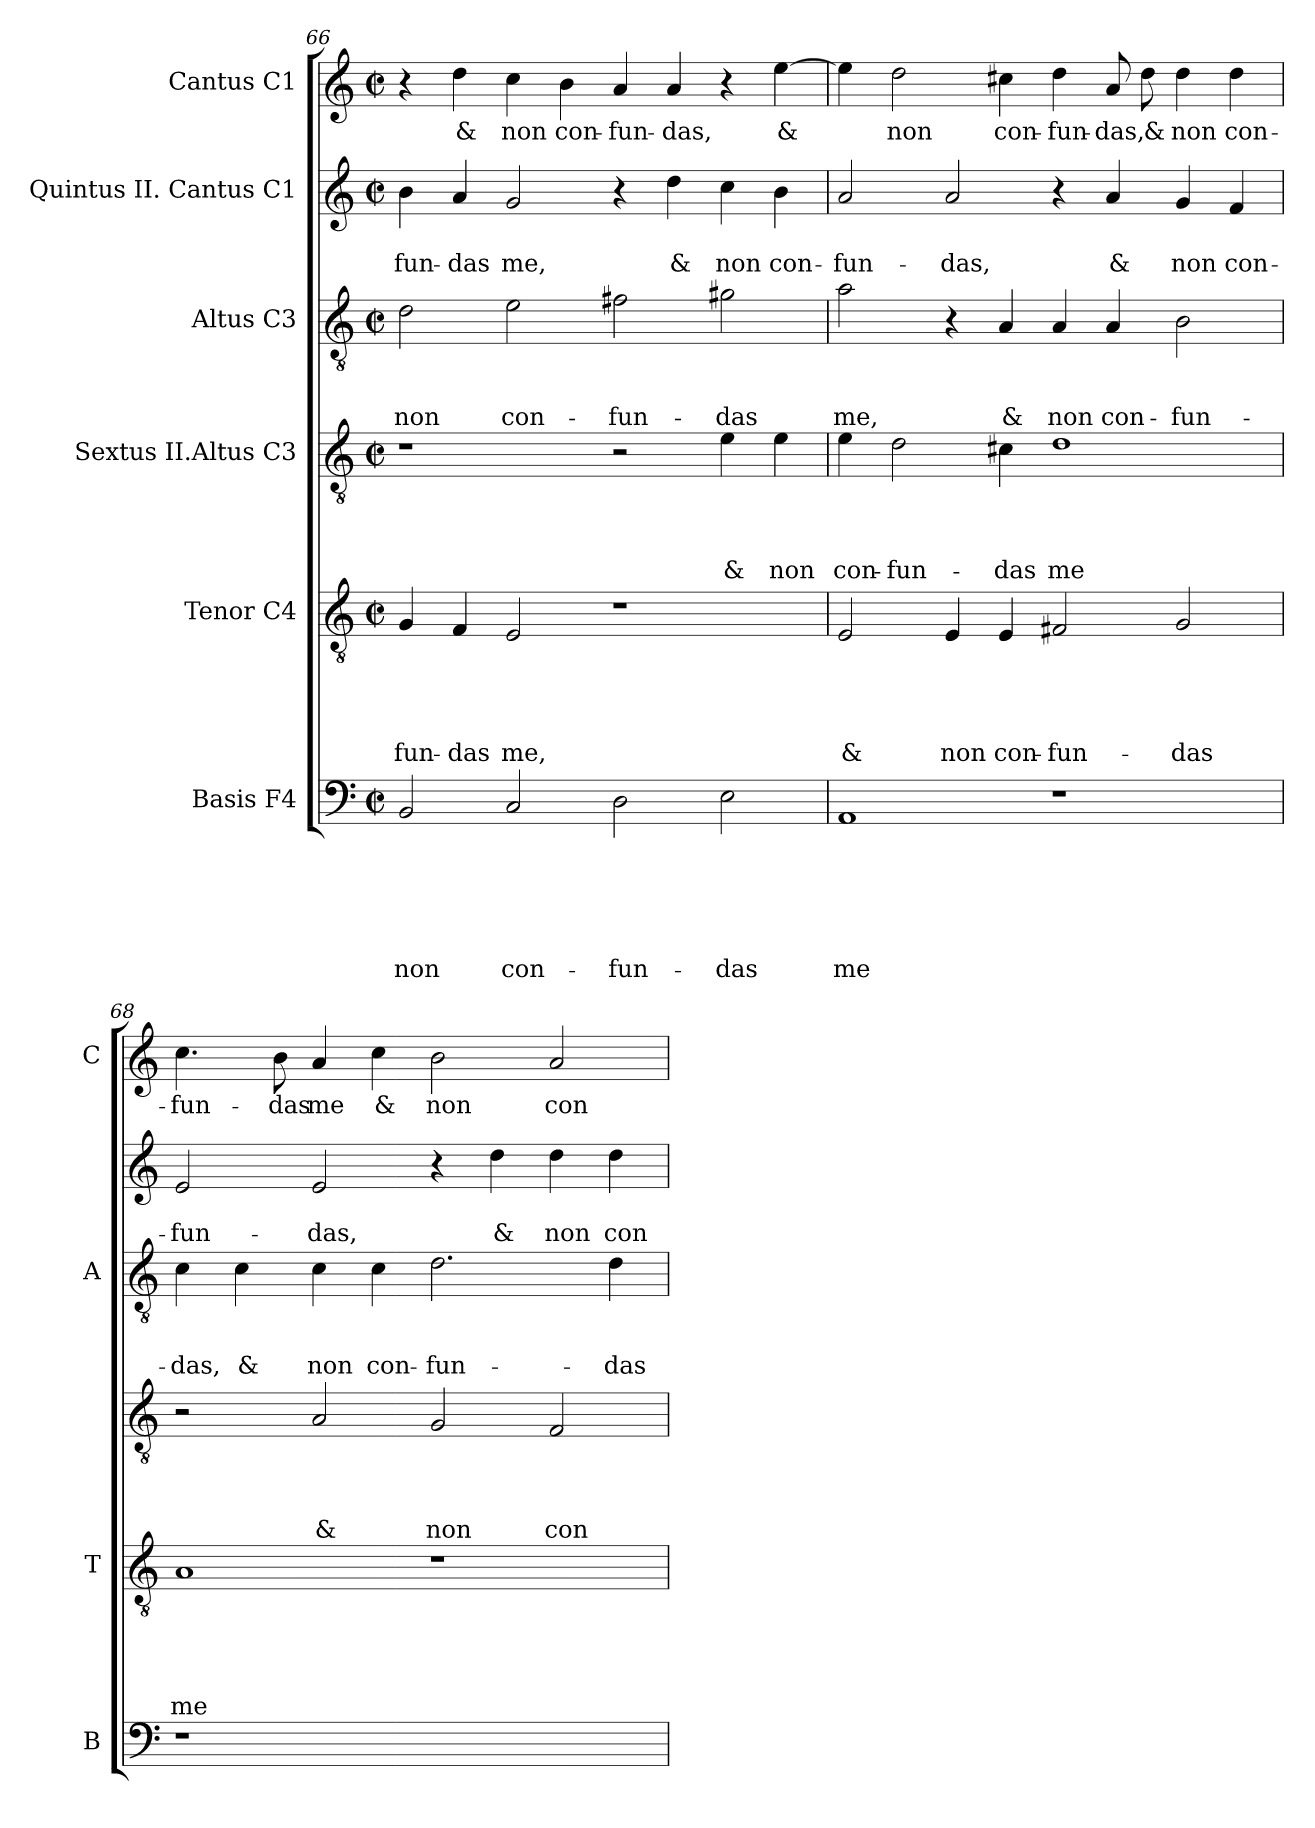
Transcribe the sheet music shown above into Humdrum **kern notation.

**kern	**text	**text	**text	**text	**text	**text	**kern	**text	**text	**text	**text	**text	**kern	**text	**text	**text	**text	**kern	**text	**text	**text	**kern	**text	**text	**kern	**text
*part6	*part6	*part6	*part6	*part6	*part6	*part6	*part5	*part5	*part5	*part5	*part5	*part5	*part4	*part4	*part4	*part4	*part4	*part3	*part3	*part3	*part3	*part2	*part2	*part2	*part1	*part1
*staff6	*staff6	*staff6	*staff6	*staff6	*staff6	*staff6	*staff5	*staff5	*staff5	*staff5	*staff5	*staff5	*staff4	*staff4	*staff4	*staff4	*staff4	*staff3	*staff3	*staff3	*staff3	*staff2	*staff2	*staff2	*staff1	*staff1
*I"Basis F4	*	*	*	*	*	*	*I"Tenor C4	*	*	*	*	*	*I"Sextus II.Altus C3	*	*	*	*	*I"Altus C3	*	*	*	*I"Quintus II. Cantus C1	*	*	*I"Cantus C1	*
*I'B	*	*	*	*	*	*	*I'T	*	*	*	*	*	*	*	*	*	*	*I'A	*	*	*	*	*	*	*I'C	*
*clefF4	*	*	*	*	*	*	*clefGv2	*	*	*	*	*	*clefGv2	*	*	*	*	*clefGv2	*	*	*	*clefG2	*	*	*clefG2	*
*k[]	*	*	*	*	*	*	*k[]	*	*	*	*	*	*k[]	*	*	*	*	*k[]	*	*	*	*k[]	*	*	*k[]	*
*C:	*	*	*	*	*	*	*C:	*	*	*	*	*	*C:	*	*	*	*	*C:	*	*	*	*C:	*	*	*C:	*
*M2/2	*	*	*	*	*	*	*M2/2	*	*	*	*	*	*M2/2	*	*	*	*	*M2/2	*	*	*	*M2/2	*	*	*M2/2	*
*met(c|)	*	*	*	*	*	*	*met(c|)	*	*	*	*	*	*met(c|)	*	*	*	*	*met(c|)	*	*	*	*met(c|)	*	*	*met(c|)	*
=66	=66	=66	=66	=66	=66	=66	=66	=66	=66	=66	=66	=66	=66	=66	=66	=66	=66	=66	=66	=66	=66	=66	=66	=66	=66	=66
2BB/	.	.	.	.	.	non	4G/	.	.	.	.	-fun-	1r	.	.	.	.	2d\	.	.	non	4b\	.	-fun-	4r	.
.	.	.	.	.	.	.	4F/	.	.	.	.	-das	.	.	.	.	.	.	.	.	.	4a/	.	-das	4dd\	&
2C/	.	.	.	.	.	con-	2E/	.	.	.	.	me,	.	.	.	.	.	2e\	.	.	con-	2g/	.	me,	4cc\	non
.	.	.	.	.	.	.	.	.	.	.	.	.	.	.	.	.	.	.	.	.	.	.	.	.	4b\	con-
2D\	.	.	.	.	.	-fun-	1r	.	.	.	.	.	2r	.	.	.	.	2f#X\	.	.	-fun-	4r	.	.	4a/	-fun-
.	.	.	.	.	.	.	.	.	.	.	.	.	.	.	.	.	.	.	.	.	.	4dd\	.	&	4a/	-das,
2E\	.	.	.	.	.	-das	.	.	.	.	.	.	4e\	.	.	.	&	2g#X\	.	.	-das	4cc\	.	non	4r	.
.	.	.	.	.	.	.	.	.	.	.	.	.	4e\	.	.	.	non	.	.	.	.	4b\	.	con-	[4ee\	&
!!LO:LB:g=z
=67	=67	=67	=67	=67	=67	=67	=67	=67	=67	=67	=67	=67	=67	=67	=67	=67	=67	=67	=67	=67	=67	=67	=67	=67	=67	=67
1AA	.	.	.	.	.	me	2E/	.	.	.	.	&	4e\	.	.	.	con-	2a\	.	.	me,	2a/	.	-fun-	4ee\]	.
.	.	.	.	.	.	.	.	.	.	.	.	.	2d\	.	.	.	-fun-	.	.	.	.	.	.	.	2dd\	non
.	.	.	.	.	.	.	4E/	.	.	.	.	non	.	.	.	.	.	4r	.	.	.	2a/	.	-das,	.	.
.	.	.	.	.	.	.	4E/	.	.	.	.	con-	4c#X\	.	.	.	-das	4A/	.	.	&	.	.	.	4cc#X\	con-
1r	.	.	.	.	.	.	2F#X/	.	.	.	.	-fun-	1d	.	.	.	me	4A/	.	.	non	4r	.	.	4dd\	-fun-
.	.	.	.	.	.	.	.	.	.	.	.	.	.	.	.	.	.	4A/	.	.	con-	4a/	.	&	8a/	-das,
.	.	.	.	.	.	.	.	.	.	.	.	.	.	.	.	.	.	.	.	.	.	.	.	.	8dd\	&
.	.	.	.	.	.	.	2G/	.	.	.	.	-das	.	.	.	.	.	2B\	.	.	-fun-	4g/	.	non	4dd\	non
.	.	.	.	.	.	.	.	.	.	.	.	.	.	.	.	.	.	.	.	.	.	4f/	.	con-	4dd\	con-
=68	=68	=68	=68	=68	=68	=68	=68	=68	=68	=68	=68	=68	=68	=68	=68	=68	=68	=68	=68	=68	=68	=68	=68	=68	=68	=68
1r	.	.	.	.	.	.	1A	.	.	.	.	me	2r	.	.	.	.	4c\	.	.	-das,	2e/	.	-fun-	4.cc\	-fun-
.	.	.	.	.	.	.	.	.	.	.	.	.	.	.	.	.	.	4c\	.	.	&	.	.	.	.	.
.	.	.	.	.	.	.	.	.	.	.	.	.	.	.	.	.	.	.	.	.	.	.	.	.	8b\	-das
.	.	.	.	.	.	.	.	.	.	.	.	.	2A/	.	.	.	&	4c\	.	.	non	2e/	.	-das,	4a/	me
.	.	.	.	.	.	.	.	.	.	.	.	.	.	.	.	.	.	4c\	.	.	con-	.	.	.	4cc\	&
1ryy	.	.	.	.	.	.	1r	.	.	.	.	.	2G/	.	.	.	non	2.d\	.	.	-fun-	4r	.	.	2b\	non
.	.	.	.	.	.	.	.	.	.	.	.	.	.	.	.	.	.	.	.	.	.	4dd\	.	&	.	.
.	.	.	.	.	.	.	.	.	.	.	.	.	2F/	.	.	.	con-	.	.	.	.	4dd\	.	non	2a/	con-
.	.	.	.	.	.	.	.	.	.	.	.	.	.	.	.	.	.	4d\	.	.	-das	4dd\	.	con-	.	.
=	=	=	=	=	=	=	=	=	=	=	=	=	=	=	=	=	=	=	=	=	=	=	=	=	=	=
*-	*-	*-	*-	*-	*-	*-	*-	*-	*-	*-	*-	*-	*-	*-	*-	*-	*-	*-	*-	*-	*-	*-	*-	*-	*-	*-
